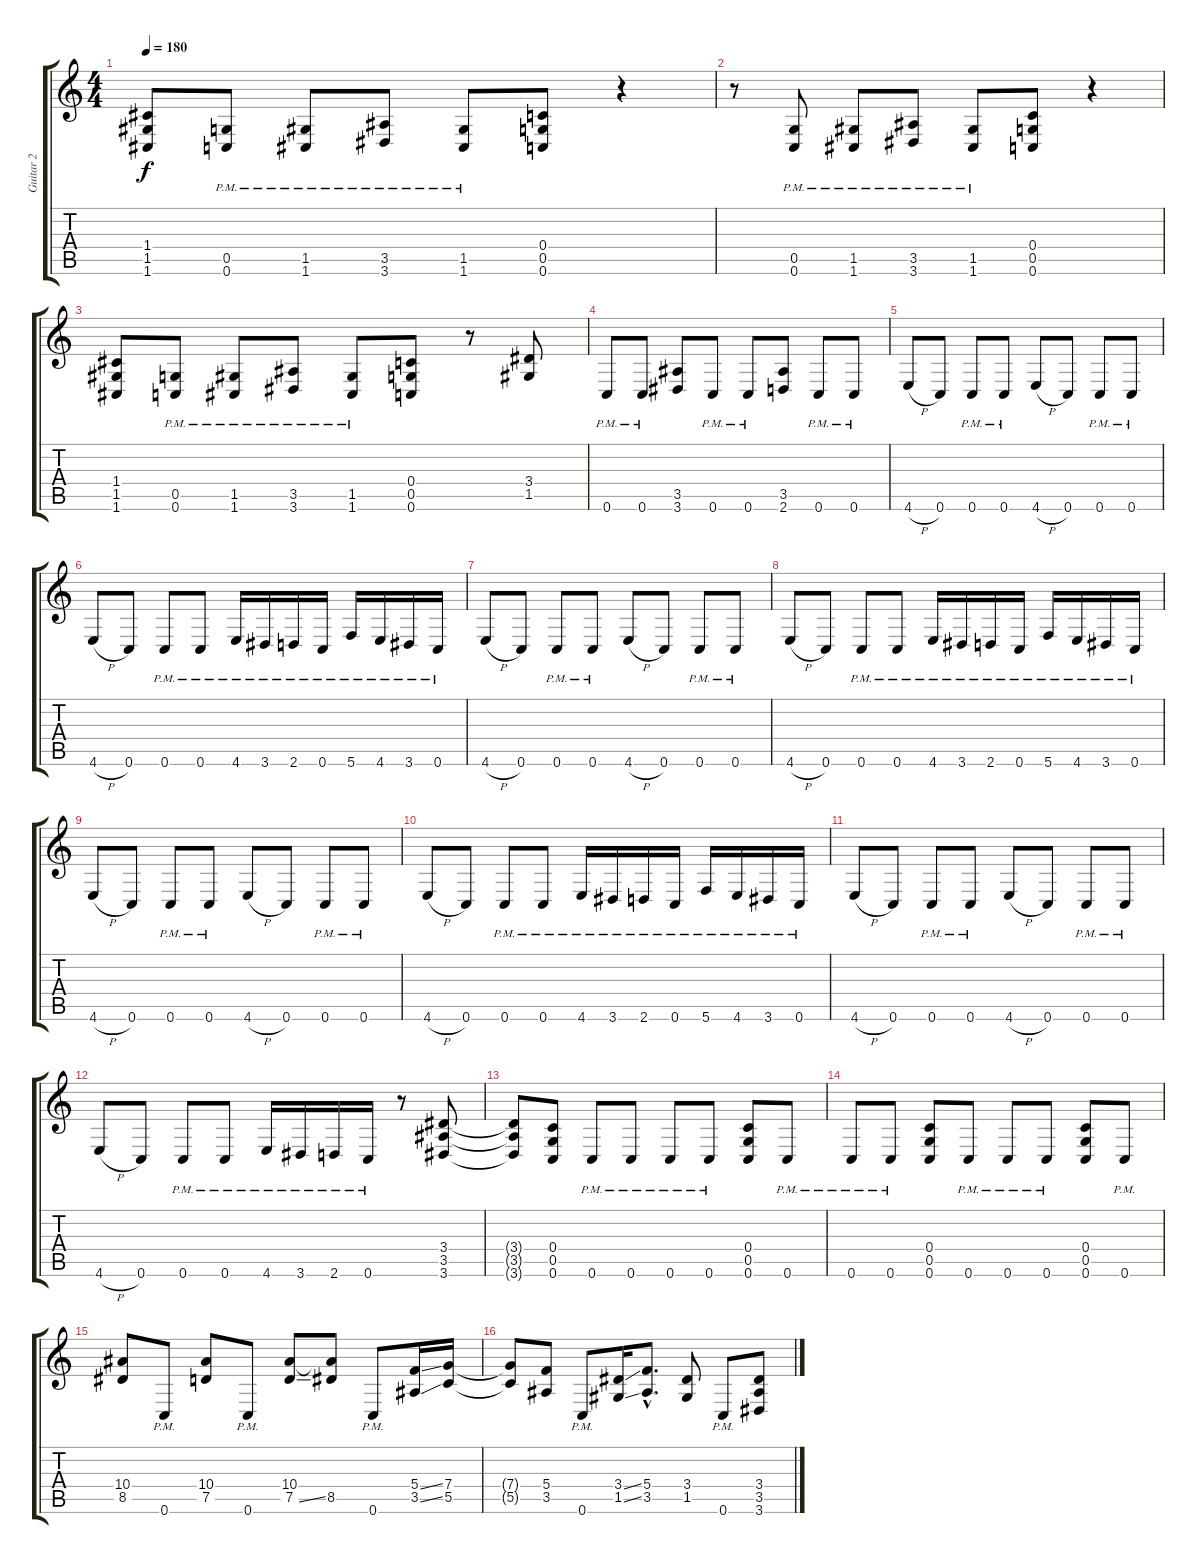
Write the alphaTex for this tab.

\track ("Guitar 2" "Guitar 2") {instrument distortionguitar}
\staff {score tabs}
\tuning (D4 A3 F3 C3 G2 C2) {hide}
\ts (4 4)
\tempo 180
\clef g2
\ks c
(1.4 1.5 1.6).8{dy f} (0.5{pm} 0.6).8 (1.5 1.6{pm}).8 (3.5 3.6{pm}).8 (1.5 1.6{pm}).8 (0.4 0.5 0.6).8 r.4 |
r.8 (0.5 0.6{pm}).8 (1.5 1.6{pm}).8 (3.5 3.6{pm}).8 (1.5 1.6{pm}).8 (0.4 0.5 0.6).8 r.4 |
(1.4 1.5 1.6).8 (0.5{pm} 0.6).8 (1.5{pm} 1.6).8 (3.5{pm} 3.6).8 (1.5{pm} 1.6).8 (0.4 0.5 0.6).8 r.8 (3.4 1.5).8 |
0.6{pm}.8 0.6{pm}.8 (3.5 3.6).8 0.6{pm}.8 0.6{pm}.8 (3.5 2.6).8 0.6{pm}.8 0.6{pm}.8 |
4.6{h}.8 0.6.8 0.6{pm}.8 0.6{pm}.8 4.6{h}.8 0.6.8 0.6{pm}.8 0.6{pm}.8 |
4.6{h}.8 0.6.8 0.6{pm}.8 0.6{pm}.8 4.6{pm}.16 3.6{pm}.16 2.6{pm}.16 0.6{pm}.16 5.6{pm}.16 4.6{pm}.16 3.6{pm}.16 0.6{pm}.16 |
4.6{h}.8 0.6.8 0.6{pm}.8 0.6{pm}.8 4.6{h}.8 0.6.8 0.6{pm}.8 0.6{pm}.8 |
4.6{h}.8 0.6.8 0.6{pm}.8 0.6{pm}.8 4.6{pm}.16 3.6{pm}.16 2.6{pm}.16 0.6{pm}.16 5.6{pm}.16 4.6{pm}.16 3.6{pm}.16 0.6{pm}.16 |
4.6{h}.8 0.6.8 0.6{pm}.8 0.6{pm}.8 4.6{h}.8 0.6.8 0.6{pm}.8 0.6{pm}.8 |
4.6{h}.8 0.6.8 0.6{pm}.8 0.6{pm}.8 4.6{pm}.16 3.6{pm}.16 2.6{pm}.16 0.6{pm}.16 5.6{pm}.16 4.6{pm}.16 3.6{pm}.16 0.6{pm}.16 |
4.6{h}.8 0.6.8 0.6{pm}.8 0.6{pm}.8 4.6{h}.8 0.6.8 0.6{pm}.8 0.6{pm}.8 |
4.6{h}.8 0.6.8 0.6{pm}.8 0.6{pm}.8 4.6{pm}.16 3.6{pm}.16 2.6{pm}.16 0.6{pm}.16 r.8 (3.4 3.5 3.6).8 |
(3.4{t} 3.5{t} 3.6{t}).8 (0.4 0.5 0.6).8 0.6{pm}.8 0.6{pm}.8 0.6{pm}.8 0.6{pm}.8 (0.4 0.5 0.6).8 0.6{pm}.8 |
0.6{pm}.8 0.6{pm}.8 (0.4 0.5 0.6).8 0.6{pm}.8 0.6{pm}.8 0.6{pm}.8 (0.4 0.5 0.6).8 0.6{pm}.8 |
(10.4 8.5).8 0.6{pm}.8 (10.4 7.5).8 0.6{pm}.8 (10.4 7.5{ss}).8 (10.4{t} 8.5).8 0.6{pm}.8 (5.4{ss} 3.5{ss}).16 (7.4 5.5).16 |
(7.4{t} 5.5{t}).8 (5.4 3.5).8 0.6{pm}.8 (3.4{ss} 1.5{ss}).16 (5.4{hac} 3.5{hac}).8{d} (3.4 1.5).8 0.6{pm}.8 (3.4 3.5 3.6).8
